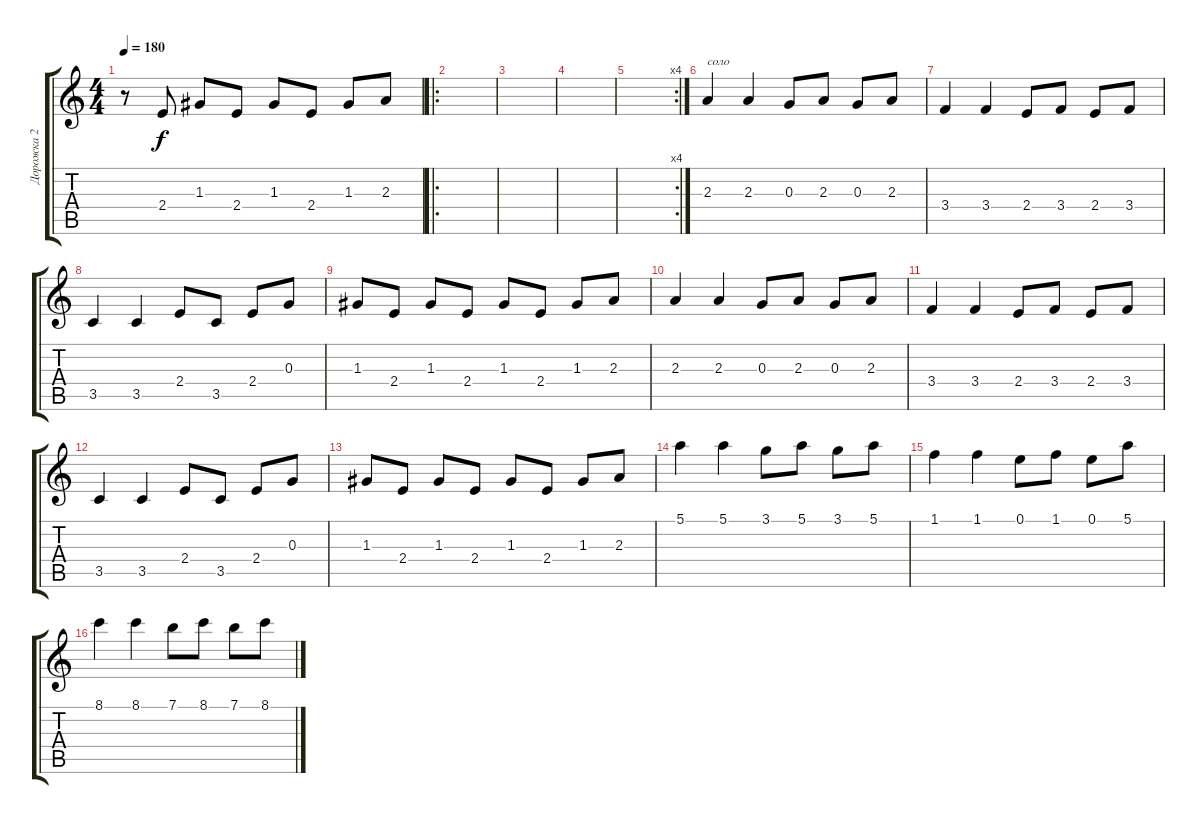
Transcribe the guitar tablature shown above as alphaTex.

\track ("Дорожка 2" "Дорожка 2") {instrument acousticguitarsteel}
\staff {score tabs}
\tuning (E4 B3 G3 D3 A2 E2) {hide}
\ts (4 4)
\tempo 180
\clef g2
\ks c
r.8{dy f} 2.4.8 1.3.8 2.4.8 1.3.8 2.4.8 1.3.8 2.3.8 |
\ro
|
|
|
\rc 4
|
2.3.4{txt "соло"} 2.3.4 0.3.8 2.3.8 0.3.8 2.3.8 |
3.4.4 3.4.4 2.4.8 3.4.8 2.4.8 3.4.8 |
3.5.4 3.5.4 2.4.8 3.5.8 2.4.8 0.3.8 |
1.3.8 2.4.8 1.3.8 2.4.8 1.3.8 2.4.8 1.3.8 2.3.8 |
2.3.4 2.3.4 0.3.8 2.3.8 0.3.8 2.3.8 |
3.4.4 3.4.4 2.4.8 3.4.8 2.4.8 3.4.8 |
3.5.4 3.5.4 2.4.8 3.5.8 2.4.8 0.3.8 |
1.3.8 2.4.8 1.3.8 2.4.8 1.3.8 2.4.8 1.3.8 2.3.8 |
5.1.4 5.1.4 3.1.8 5.1.8 3.1.8 5.1.8 |
1.1.4 1.1.4 0.1.8 1.1.8 0.1.8 5.1.8 |
8.1.4 8.1.4 7.1.8 8.1.8 7.1.8 8.1.8
